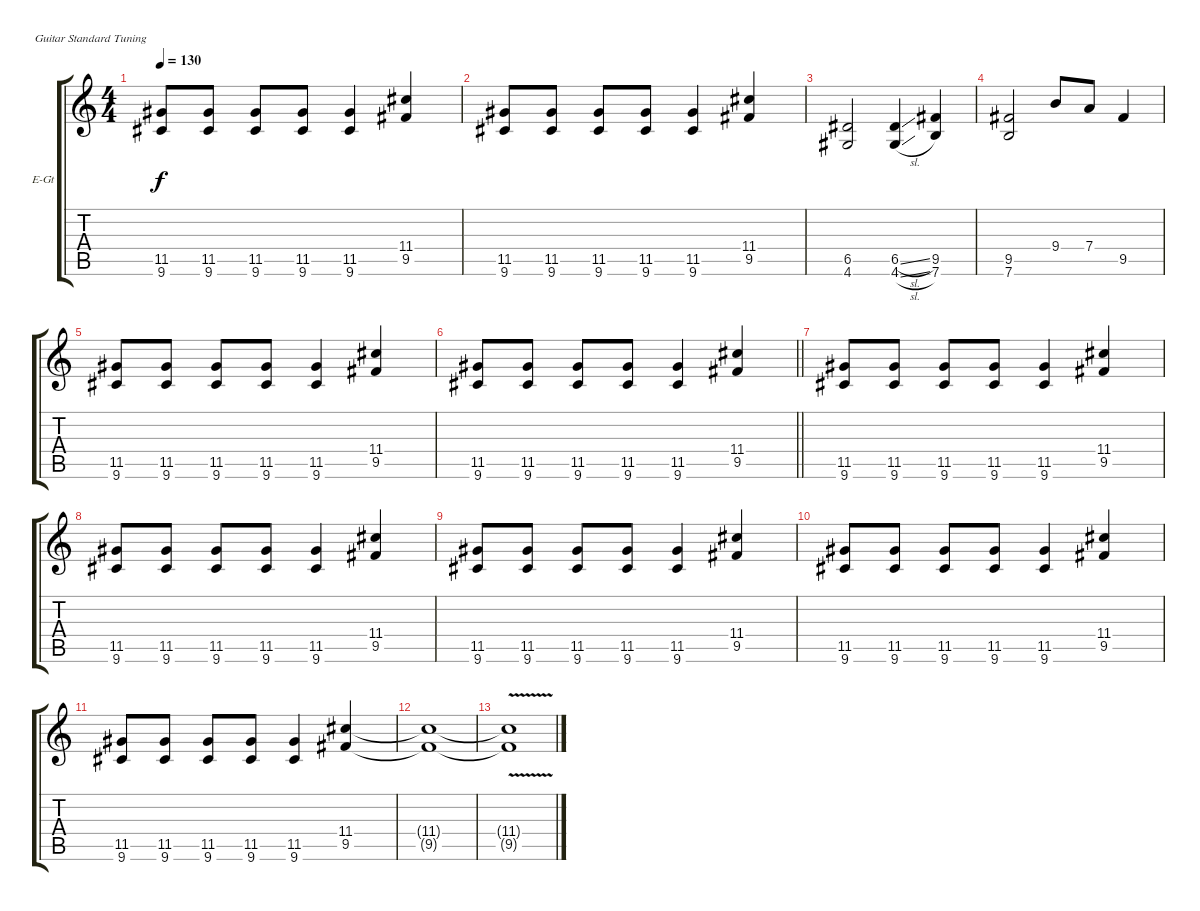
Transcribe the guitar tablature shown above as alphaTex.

\bracketExtendMode groupsimilarinstruments
\firstSystemTrackNameOrientation horizontal
\otherSystemsTrackNameOrientation horizontal
\track ("Dougie Needles" "E-Gt") {instrument overdrivenguitar}
\staff {score tabs}
\tuning (E4 B3 G3 D3 A2 E2)
\ts (4 4)
\tempo 130
\clef g2
\ks c
(11.5 9.6).8{dy f} (11.5 9.6).8 (11.5 9.6).8 (11.5 9.6).8 (11.5 9.6).4 (11.4 9.5).4 |
(11.5 9.6).8 (11.5 9.6).8 (11.5 9.6).8 (11.5 9.6).8 (11.5 9.6).4 (11.4 9.5).4 |
(6.5 4.6).2 (6.5{sl} 4.6{sl}).4 (9.5 7.6).4 |
(9.5 7.6).2 9.4.8 7.4.8 9.5.4 |
(11.5 9.6).8 (11.5 9.6).8 (11.5 9.6).8 (11.5 9.6).8 (11.5 9.6).4 (11.4 9.5).4 |
\barLineRight lightlight
(11.5 9.6).8 (11.5 9.6).8 (11.5 9.6).8 (11.5 9.6).8 (11.5 9.6).4 (11.4 9.5).4 |
(11.5 9.6).8 (11.5 9.6).8 (11.5 9.6).8 (11.5 9.6).8 (11.5 9.6).4 (11.4 9.5).4 |
(11.5 9.6).8 (11.5 9.6).8 (11.5 9.6).8 (11.5 9.6).8 (11.5 9.6).4 (11.4 9.5).4 |
(11.5 9.6).8 (11.5 9.6).8 (11.5 9.6).8 (11.5 9.6).8 (11.5 9.6).4 (11.4 9.5).4 |
(11.5 9.6).8 (11.5 9.6).8 (11.5 9.6).8 (11.5 9.6).8 (11.5 9.6).4 (11.4 9.5).4 |
(11.5 9.6).8 (11.5 9.6).8 (11.5 9.6).8 (11.5 9.6).8 (11.5 9.6).4 (11.4 9.5).4 |
(11.4{t} 9.5{t}).1 |
(11.4{v t} 9.5{v t}).1
